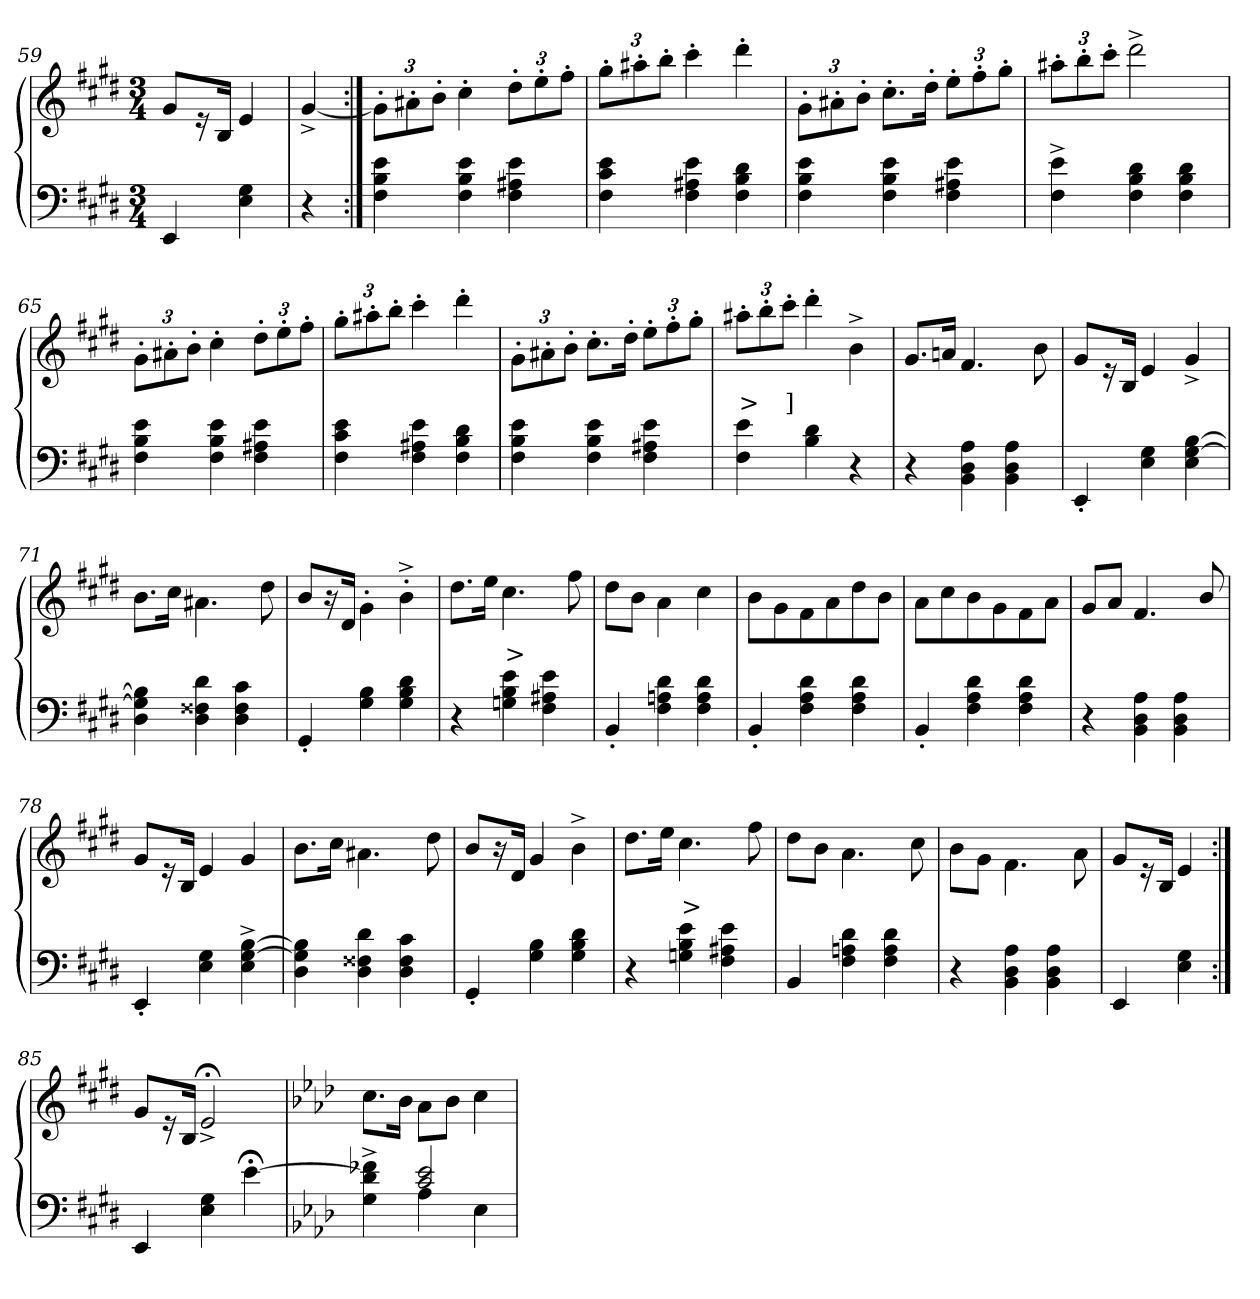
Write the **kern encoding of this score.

**kern	**kern	**text
*part2	*part1	*part1
*staff2	*staff1	*staff1
*clefF4	*clefG2	*
*k[f#c#g#d#]	*k[f#c#g#d#]	*
*M3/4	*M3/4	*
=59	=59	=59
4EE	8g#L	.
.	16r	.
.	16BJk	.
4G# 4E	4e	.
=60	=60	=60
4r	[4g#^>	.
=61:|!	=61:|!	=61:|!
4e 4B 4F#	12g#'>\L]	.
.	12a#X'>	.
.	12b'>J	.
4e 4B 4F#	4cc#'>	.
4e 4A#X 4F#	12dd#'>L	.
.	12ee'>	.
.	12ff#'>J	.
=62	=62	=62
4e 4c# 4F#	12gg#'>L	.
.	12aa#X'>	.
.	12bb'>J	.
4e 4A#X 4F#	4ccc#'>	.
4d# 4B 4F#	4ddd#'>	.
=63	=63	=63
4e 4B 4F#	12g#'>\L	.
.	12a#X'>	.
.	12b'>J	.
4e 4B 4F#	8.cc#'>L	.
.	16dd#'>Jk	.
4e 4A#X 4F#	12ee'>L	.
.	12ff#'>	.
.	12gg#'>J	.
=64	=64	=64
4e^> 4F#^>	12aa#X'>L	.
.	12bb'>	.
.	12ccc#'>J	.
4d# 4B 4F#	2ddd#^>	.
4d# 4B 4F#	.	.
=65	=65	=65
4e 4B 4F#	12g#'>\L	.
.	12a#X'>	.
.	12b'>J	.
4e 4B 4F#	4cc#'>	.
4e 4A#X 4F#	12dd#'>L	.
.	12ee'>	.
.	12ff#'>J	.
=66	=66	=66
4e 4c# 4F#	12gg#'>L	.
.	12aa#X'>	.
.	12bb'>J	.
4e 4A#X 4F#	4ccc#'>	.
4d# 4B 4F#	4ddd#'>	.
=67	=67	=67
4e 4B 4F#	12g#'>\L	.
.	12a#X'>	.
.	12b'>J	.
4e 4B 4F#	8.cc#'>L	.
.	16dd#'>Jk	.
4e 4A#X 4F#	12ee'>L	.
.	12ff#'>	.
.	12gg#'>J	.
=68	=68	=68
4e 4F#	12aa#X'>L	>
.	12bb'>	.
.	12ccc#'>J	]
4d# 4B	4ddd#'>	.
4r	4b^>	.
=69	=69	=69
4r	8.g#L	.
.	16anJk	.
4A 4D# 4BB	4.f#	.
4A 4D# 4BB	.	.
.	8b	.
=70	=70	=70
4EE'>	8g#L	.
.	16r	.
.	16BJk	.
4G# 4E	4e	.
[4B [4G# 4E	4g#^>	.
=71	=71	=71
4B] 4G#] 4D#	8.bL	.
.	16cc#Jk	.
4d# 4F##X 4D#	4.a#X\	.
4c# 4F## 4D#	.	.
.	8dd#	.
=72	=72	=72
4GG#'>	8bL	.
.	16r	.
.	16d#Jk	.
4B 4G#	4g#'>\	.
4d# 4B 4G#	4b'>^>	.
=73	=73	=73
4r	8.dd#L	.
.	16eeJk	.
4e 4B 4Gn	4.cc#	>
4e 4A#X 4F#	.	.
.	8ff#	.
=74	=74	=74
4BB'>	8dd#L	.
.	8bJ	.
4d# 4An 4F#	4a\	.
4d# 4A 4F#	4cc#	.
=75	=75	=75
4BB'>	8b\L	.
.	8g#	.
4d# 4A 4F#	8f#	.
.	8a	.
4d# 4A 4F#	8dd#	.
.	8bJ	.
=76	=76	=76
4BB'>	8a\L	.
.	8cc#	.
4d# 4A 4F#	8b	.
.	8g#	.
4d# 4A 4F#	8f#	.
.	8aJ	.
=77	=77	=77
4r	8g#L	.
.	8aJ	.
4A 4D# 4BB	4.f#	.
4A 4D# 4BB	.	.
.	8b/	.
=78	=78	=78
4EE'>	8g#L	.
.	16r	.
.	16BJk	.
4G# 4E	4e	.
[4B^> [4G#^> 4E^>	4g#	.
=79	=79	=79
4B] 4G#] 4D#	8.bL	.
.	16cc#Jk	.
4d# 4F##X 4D#	4.a#X\	.
4c# 4F## 4D#	.	.
.	8dd#	.
=80	=80	=80
4GG#'>	8bL	.
.	16r	.
.	16d#Jk	.
4B 4G#	4g#	.
4d# 4B 4G#	4b^>	.
=81	=81	=81
4r	8.dd#L	.
.	16eeJk	.
4e 4B 4Gn	4.cc#	>
4e 4A#X 4F#	.	.
.	8ff#	.
=82	=82	=82
4BB	8dd#L	.
.	8bJ	.
4d# 4An 4F#	4.a\	.
4d# 4A 4F#	.	.
.	8cc#	.
=83	=83	=83
4r	8b\L	.
.	8g#J	.
4A 4D# 4BB	4.f#\	.
4A 4D# 4BB	.	.
.	8a\	.
=84	=84	=84
4EE	8g#L	.
.	16r	.
.	16BJk	.
4G# 4E	4e	.
=85:|!	=85:|!	=85:|!
4EE	8g#L	.
.	16r	.
.	16BJk	.
4G# 4E	2e;<^>	.
[4e;<	.	.
=86	=86	=86
*k[b-e-a-d-]	*k[b-e-a-d-]	*
*^	*	*
4ryy	4f-X]^> 4d-^> 4G^>	8.ccL	.
.	.	16b-Jk	.
2e- 2c	4A-	8a-\L	.
.	.	8b-J	.
.	4E-	4cc	.
*v	*v	*	*
=	=	=
*-	*-	*-
